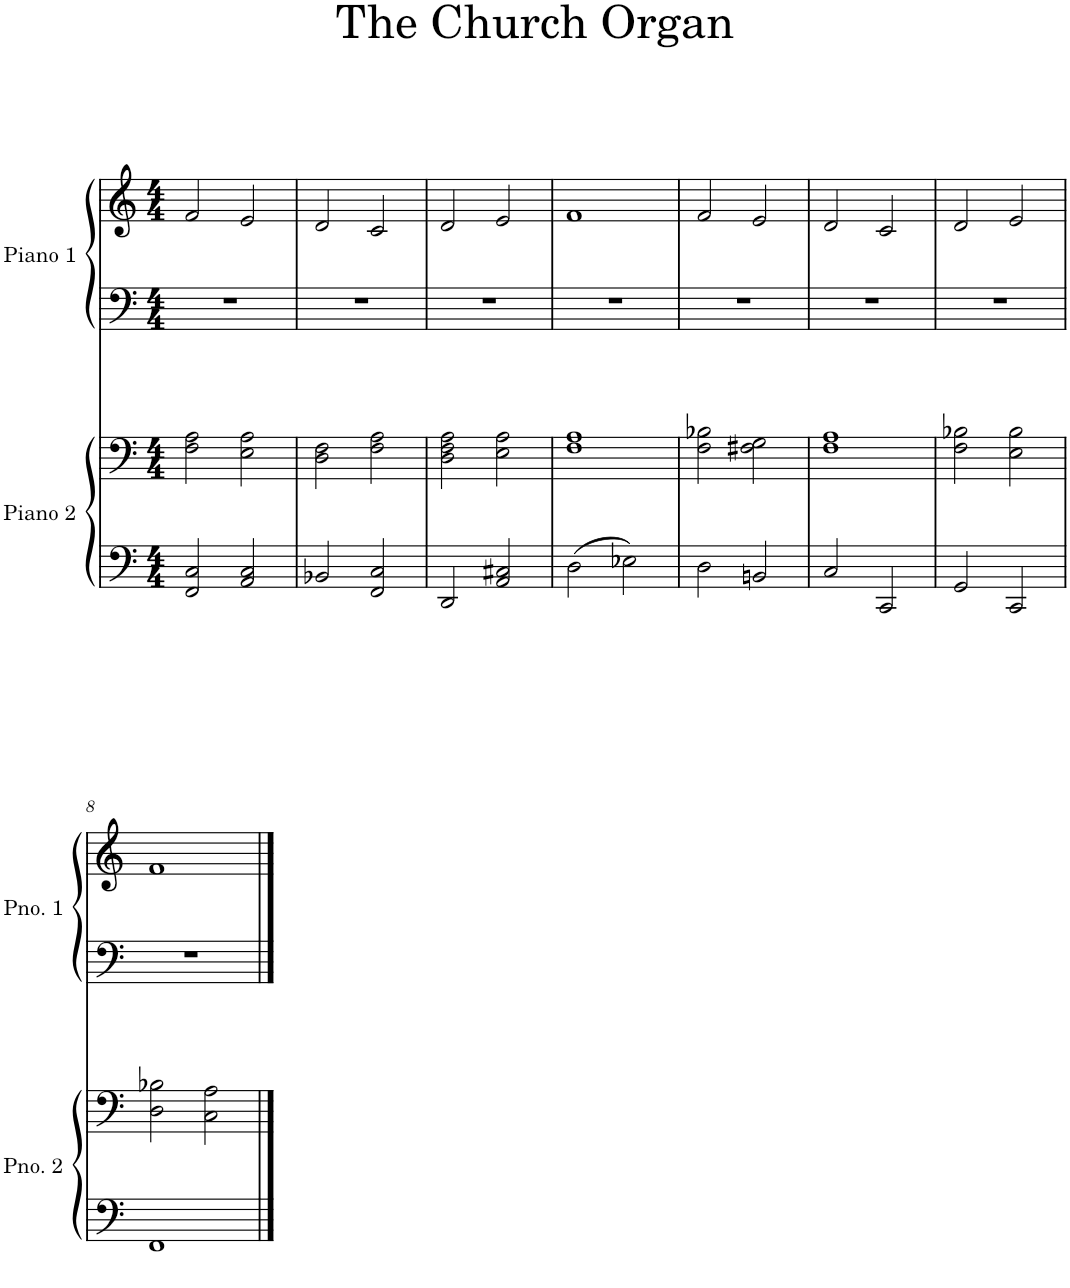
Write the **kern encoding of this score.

**kern	**kern	**kern	**kern
*part2	*part2	*part1	*part1
*staff4	*staff3	*staff2	*staff1
*I"Piano 2	*	*I"Piano 1	*
*I'Pno. 2	*	*I'Pno. 1	*
*clefF4	*clefF4	*clefF4	*clefG2
*k[]	*k[]	*k[]	*k[]
*M4/4	*M4/4	*M4/4	*M4/4
=1	=1	=1	=1
2FF/ 2C/	2F\ 2A\	1r	2f/
2AA/ 2C/	2E\ 2A\	.	2e/
=2	=2	=2	=2
2BB-X/	2D\ 2F\	1r	2d/
2FF/ 2C/	2F\ 2A\	.	2c/
=3	=3	=3	=3
2DD/	2D\ 2F\ 2A\	1r	2d/
2AA/ 2C#X/	2E\ 2A\	.	2e/
=4	=4	=4	=4
2D\	1F 1A	1r	1f
2E-X\	.	.	.
=5	=5	=5	=5
2D\	2F\ 2B-X\	1r	2f/
2BBn/	2F#X\ 2G\	.	2e/
=6	=6	=6	=6
2C/	1F 1A	1r	2d/
2CC/	.	.	2c/
=7	=7	=7	=7
2GG/	2F\ 2B-X\	1r	2d/
2CC/	2E\ 2B-\	.	2e/
!!LO:LB:g=z
=8	=8	=8	=8
1FF	2D\ 2B-X\	1r	1f
.	2C\ 2A\	.	.
==	==	==	==
*-	*-	*-	*-
